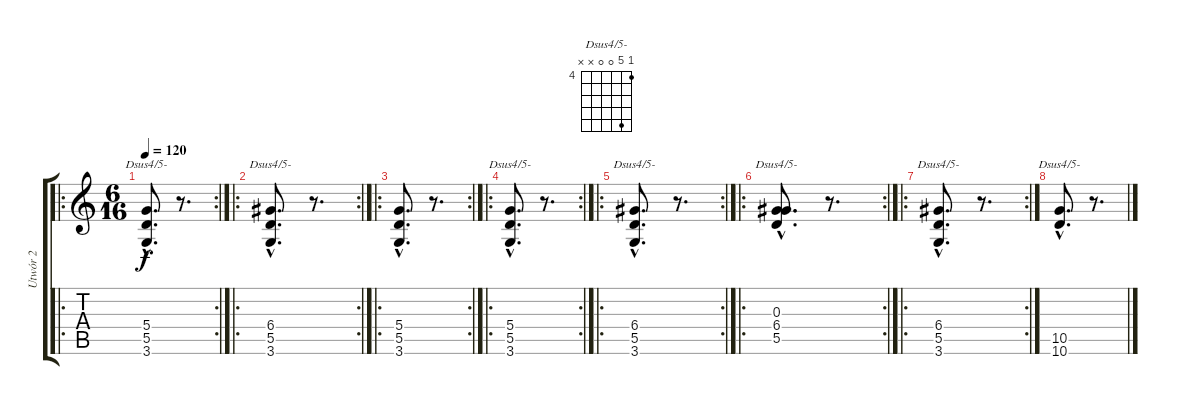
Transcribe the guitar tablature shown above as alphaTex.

\track ("Utwór 2" "Utwór 2") {instrument distortionguitar}
\staff {score tabs}
\tuning (E4 B3 G3 D3 A2 E2) {hide}
\chord ("Dsus4/5-" 4 3 0 0 x 3)
\chord ("Dsus4/5-" 3 3 1 0 x 3)
\chord ("Dsus4/5-" 4 3 0 x 5 3)
\chord ("Dsus4/5-" x 3 1 x 5 3)
\chord ("Dsus4/5-" 4 8 0 6 5 x) {firstfret 4}
\chord ("Dsus4/5-" 4 x 1 x 5 3)
\chord ("Dsus4/5-" 4 8 0 0 x x) {firstfret 4}
\ro
\rc 2
\ts (6 16)
\tempo 120
\clef g2
\ks c
(5.4{hac} 5.5{hac} 3.6{hac}).8{d ch "Dsus4/5-" dy f instrument distortionguitar} r.8{d} |
\ro
\rc 2
(6.4{hac} 5.5{hac} 3.6{hac}).8{d ch "Dsus4/5-"} r.8{d} |
\ro
\rc 2
(5.4{hac} 5.5{hac} 3.6{hac}).8{d} r.8{d} |
\ro
\rc 2
(5.4{hac} 5.5{hac} 3.6{hac}).8{d ch "Dsus4/5-"} r.8{d} |
\ro
\rc 2
(6.4{hac} 5.5{hac} 3.6{hac}).8{d ch "Dsus4/5-"} r.8{d} |
\ro
\rc 2
(0.3{hac} 6.4{hac} 5.5{hac}).8{d ch "Dsus4/5-"} r.8{d} |
\ro
\rc 2
(6.4{hac} 5.5{hac} 3.6{hac}).8{d ch "Dsus4/5-"} r.8{d} |
(10.5{hac} 10.6{hac}).8{d ch "Dsus4/5-"} r.8{d}
